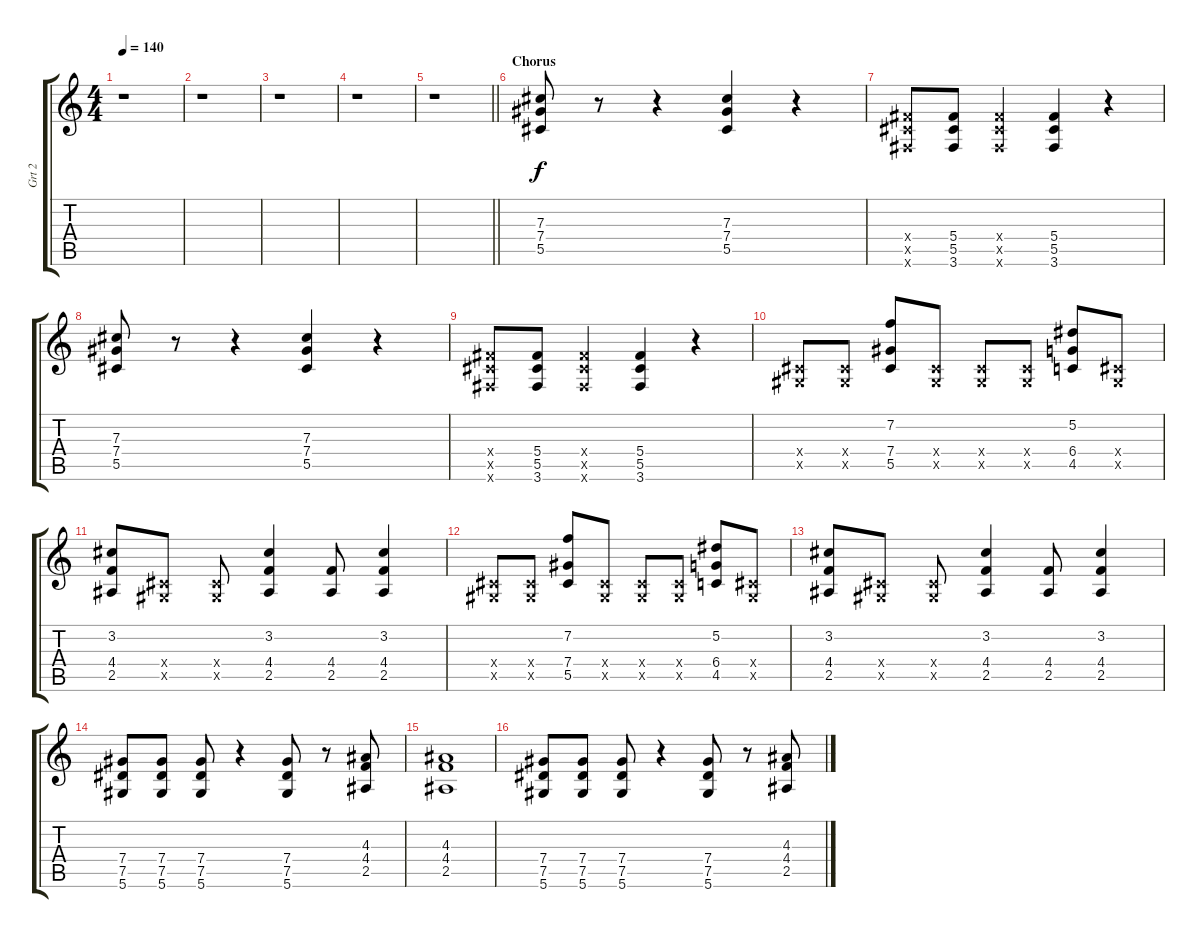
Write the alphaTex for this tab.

\track ("Grt 2" "Grt 2") {instrument overdrivenguitar}
\staff {score tabs}
\tuning (Eb4 Bb3 Gb3 Db3 Ab2 Eb2) {hide}
\ts (4 4)
\tempo 140
\clef g2
\ks c
r.1{dy f} |
r.1 |
r.1 |
r.1 |
\barLineRight lightlight
r.1 |
\section ("" "Chorus")
(7.3 7.4 5.5).8{instrument overdrivenguitar} r.8 r.4 (7.3 7.4 5.5).4 r.4 |
(5.4{x} 5.5{x} 3.6{x}).8 (5.4 5.5 3.6).8 (5.4{x} 5.5{x} 3.6{x}).4 (5.4 5.5 3.6).4 r.4 |
(7.3 7.4 5.5).8 r.8 r.4 (7.3 7.4 5.5).4 r.4 |
(5.4{x} 5.5{x} 3.6{x}).8 (5.4 5.5 3.6).8 (5.4{x} 5.5{x} 3.6{x}).4 (5.4 5.5 3.6).4 r.4 |
(0.4{x} 0.5{x}).8 (0.4{x} 0.5{x}).8 (7.2 7.4 5.5).8 (0.4{x} 0.5{x}).8 (0.4{x} 0.5{x}).8 (0.4{x} 0.5{x}).8 (5.2 6.4 4.5).8 (0.4{x} 0.5{x}).8 |
(3.2 4.4 2.5).8 (0.4{x} 0.5{x}).8 (0.4{x} 0.5{x}).8 (3.2 4.4 2.5).4 (4.4 2.5).8 (3.2 4.4 2.5).4 |
(0.4{x} 0.5{x}).8 (0.4{x} 0.5{x}).8 (7.2 7.4 5.5).8 (0.4{x} 0.5{x}).8 (0.4{x} 0.5{x}).8 (0.4{x} 0.5{x}).8 (5.2 6.4 4.5).8 (0.4{x} 0.5{x}).8 |
(3.2 4.4 2.5).8 (0.4{x} 0.5{x}).8 (0.4{x} 0.5{x}).8 (3.2 4.4 2.5).4 (4.4 2.5).8 (3.2 4.4 2.5).4 |
(7.4 7.5 5.6).8 (7.4 7.5 5.6).8 (7.4 7.5 5.6).8 r.4 (7.4 7.5 5.6).8 r.8 (4.3 4.4 2.5).8 |
(4.3 4.4 2.5).1 |
(7.4 7.5 5.6).8 (7.4 7.5 5.6).8 (7.4 7.5 5.6).8 r.4 (7.4 7.5 5.6).8 r.8 (4.3 4.4 2.5).8
